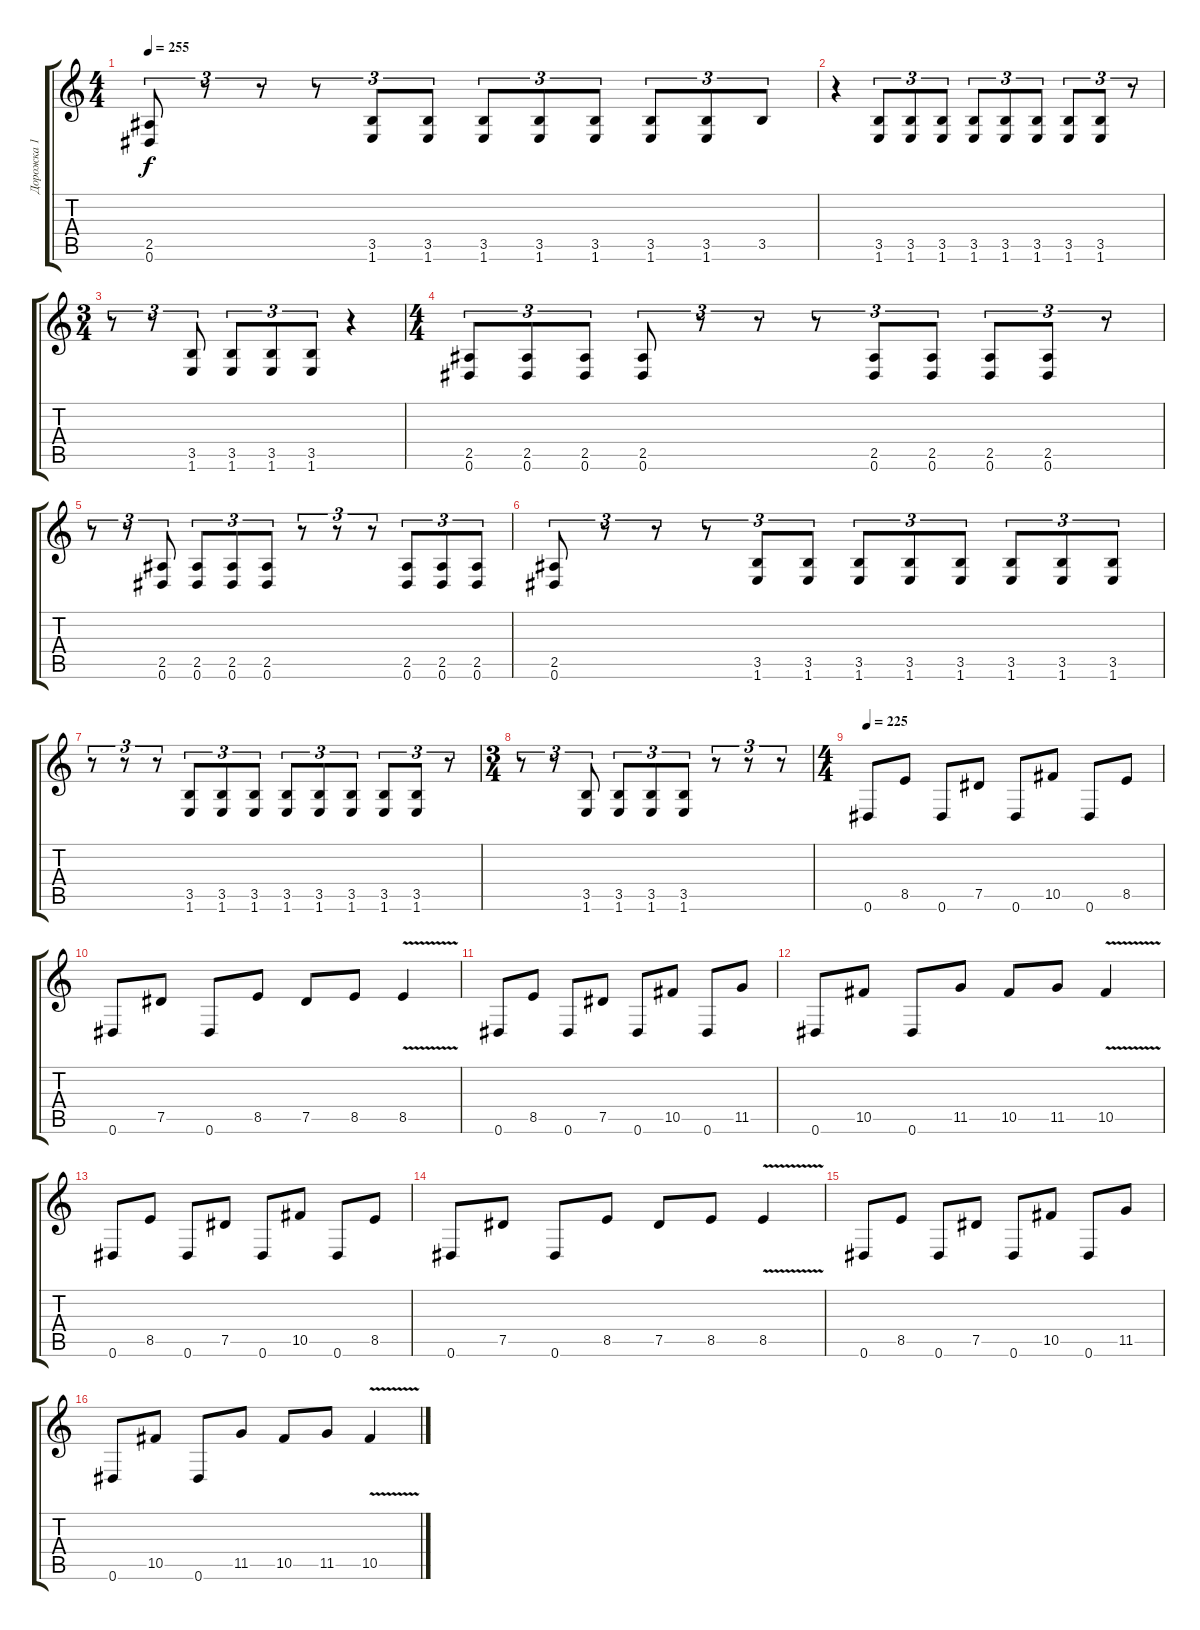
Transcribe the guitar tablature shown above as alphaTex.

\track ("Дорожка 1" "Дорожка 1") {instrument distortionguitar}
\staff {score tabs}
\tuning (Eb4 Bb3 Gb3 Db3 Ab2 Eb2) {hide}
\ts (4 4)
\tempo 255
\clef g2
\ks c
(2.5 0.6).8{tu (3 2) dy f} r.8{tu (3 2)} r.8{tu (3 2)} r.8{tu (3 2)} (3.5 1.6).8{tu (3 2)} (3.5 1.6).8{tu (3 2)} (3.5 1.6).8{tu (3 2)} (3.5 1.6).8{tu (3 2)} (3.5 1.6).8{tu (3 2)} (3.5 1.6).8{tu (3 2)} (3.5 1.6).8{tu (3 2)} 3.5.8{tu (3 2)} |
r.4 (3.5 1.6).8{tu (3 2)} (3.5 1.6).8{tu (3 2)} (3.5 1.6).8{tu (3 2)} (3.5 1.6).8{tu (3 2)} (3.5 1.6).8{tu (3 2)} (3.5 1.6).8{tu (3 2)} (3.5 1.6).8{tu (3 2)} (3.5 1.6).8{tu (3 2)} r.8{tu (3 2)} |
\ts (3 4)
r.8{tu (3 2)} r.8{tu (3 2)} (3.5 1.6).8{tu (3 2)} (3.5 1.6).8{tu (3 2)} (3.5 1.6).8{tu (3 2)} (3.5 1.6).8{tu (3 2)} r.4 |
\ts (4 4)
(2.5 0.6).8{tu (3 2)} (2.5 0.6).8{tu (3 2)} (2.5 0.6).8{tu (3 2)} (2.5 0.6).8{tu (3 2)} r.8{tu (3 2)} r.8{tu (3 2)} r.8{tu (3 2)} (2.5 0.6).8{tu (3 2)} (2.5 0.6).8{tu (3 2)} (2.5 0.6).8{tu (3 2)} (2.5 0.6).8{tu (3 2)} r.8{tu (3 2)} |
r.8{tu (3 2)} r.8{tu (3 2)} (2.5 0.6).8{tu (3 2)} (2.5 0.6).8{tu (3 2)} (2.5 0.6).8{tu (3 2)} (2.5 0.6).8{tu (3 2)} r.8{tu (3 2)} r.8{tu (3 2)} r.8{tu (3 2)} (2.5 0.6).8{tu (3 2)} (2.5 0.6).8{tu (3 2)} (2.5 0.6).8{tu (3 2)} |
(2.5 0.6).8{tu (3 2)} r.8{tu (3 2)} r.8{tu (3 2)} r.8{tu (3 2)} (3.5 1.6).8{tu (3 2)} (3.5 1.6).8{tu (3 2)} (3.5 1.6).8{tu (3 2)} (3.5 1.6).8{tu (3 2)} (3.5 1.6).8{tu (3 2)} (3.5 1.6).8{tu (3 2)} (3.5 1.6).8{tu (3 2)} (3.5 1.6).8{tu (3 2)} |
r.8{tu (3 2)} r.8{tu (3 2)} r.8{tu (3 2)} (3.5 1.6).8{tu (3 2)} (3.5 1.6).8{tu (3 2)} (3.5 1.6).8{tu (3 2)} (3.5 1.6).8{tu (3 2)} (3.5 1.6).8{tu (3 2)} (3.5 1.6).8{tu (3 2)} (3.5 1.6).8{tu (3 2)} (3.5 1.6).8{tu (3 2)} r.8{tu (3 2)} |
\ts (3 4)
r.8{tu (3 2)} r.8{tu (3 2)} (3.5 1.6).8{tu (3 2)} (3.5 1.6).8{tu (3 2)} (3.5 1.6).8{tu (3 2)} (3.5 1.6).8{tu (3 2)} r.8{tu (3 2)} r.8{tu (3 2)} r.8{tu (3 2)} |
\ts (4 4)
\tempo 225
0.6.8 8.5.8 0.6.8 7.5.8 0.6.8 10.5.8 0.6.8 8.5.8 |
0.6.8 7.5.8 0.6.8 8.5.8 7.5.8 8.5.8 8.5{v}.4 |
0.6.8 8.5.8 0.6.8 7.5.8 0.6.8 10.5.8 0.6.8 11.5.8 |
0.6.8 10.5.8 0.6.8 11.5.8 10.5.8 11.5.8 10.5{v}.4 |
0.6.8 8.5.8 0.6.8 7.5.8 0.6.8 10.5.8 0.6.8 8.5.8 |
0.6.8 7.5.8 0.6.8 8.5.8 7.5.8 8.5.8 8.5{v}.4 |
0.6.8 8.5.8 0.6.8 7.5.8 0.6.8 10.5.8 0.6.8 11.5.8 |
0.6.8 10.5.8 0.6.8 11.5.8 10.5.8 11.5.8 10.5{v}.4
